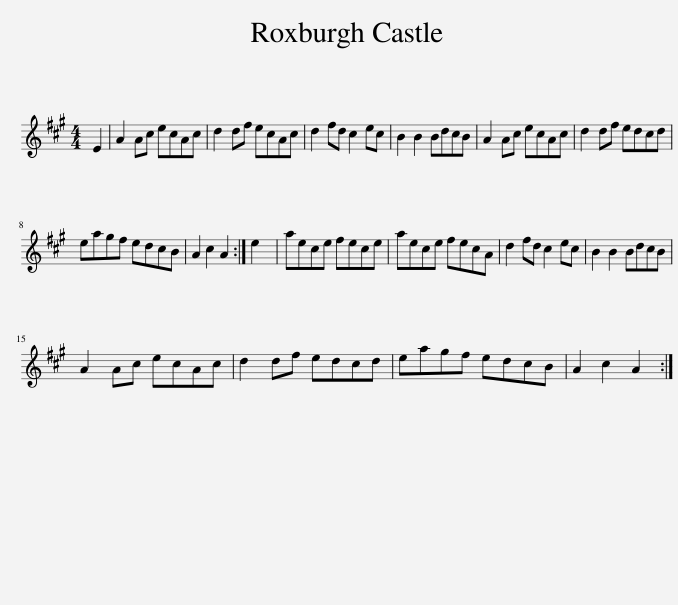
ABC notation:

X:1
L:1/8
M:4/4
I:linebreak $
K:A
V:1 treble
V:1
 E2 | A2 Ac ecAc | d2 df ecAc | d2 fd c2 ec | B2 B2 BdcB | %5
 A2 Ac ecAc | d2 df edcd |$ eagf edcB | A2 c2 A2 :| e2 | %10
 aece fece | aece fecA | d2 fd c2 ec | B2 B2 BdcB |$ A2 Ac ecAc | %15
 d2 df edcd | eagf edcB | A2 c2 A2 :| %18
